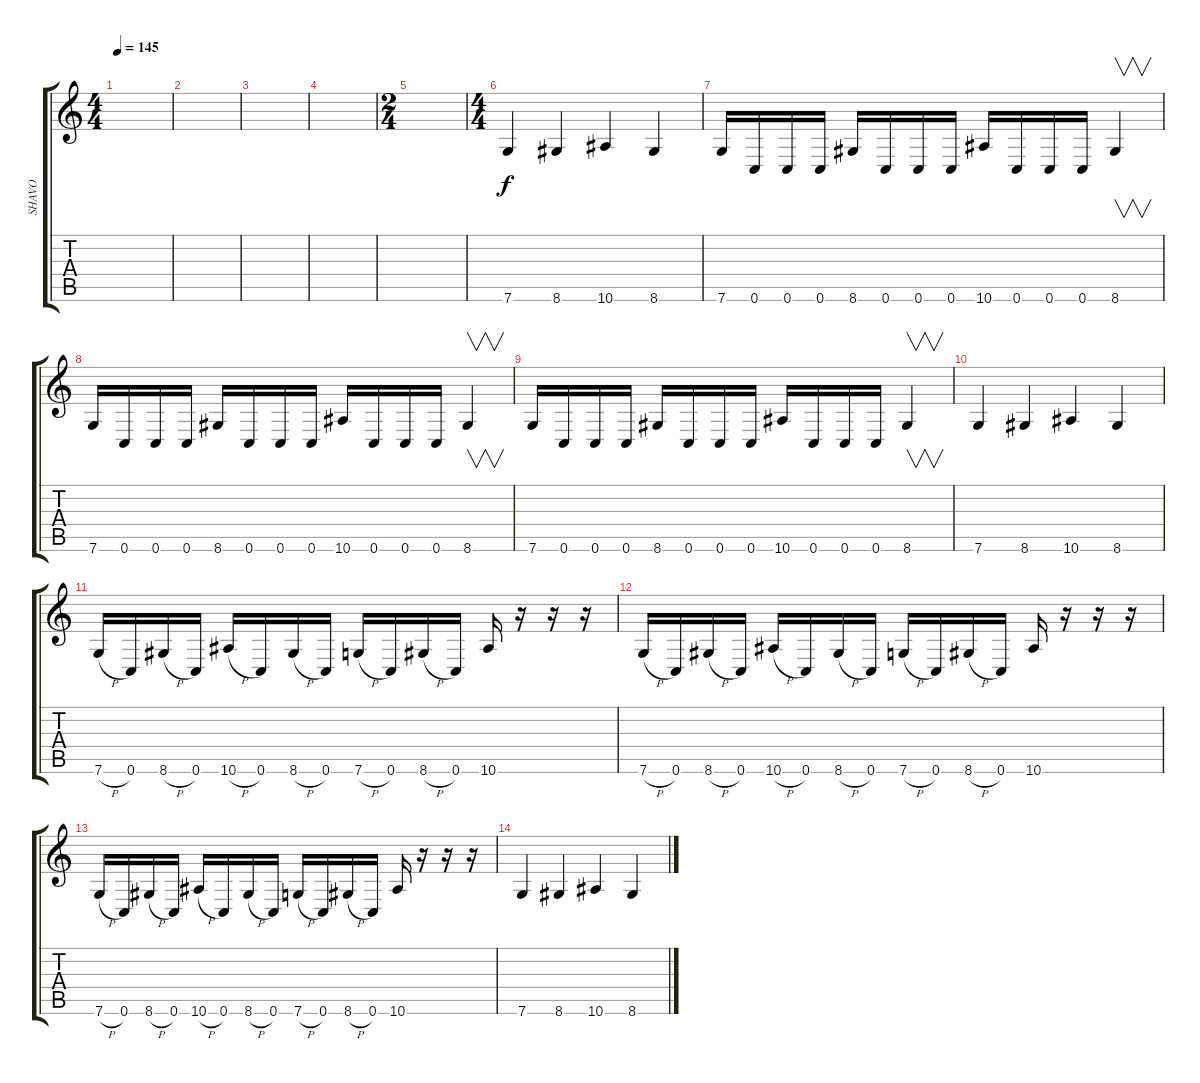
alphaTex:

\track ("SHAVO" "SHAVO") {instrument electricbassfinger}
\staff {score tabs}
\tuning (D4 A3 F3 C3 G2 C2) {hide}
\ts (4 4)
\tempo 145
\clef g2
\ks c
|
|
|
|
\ts (2 4)
|
\ts (4 4)
7.6.4 8.6.4 10.6.4 8.6.4 |
7.6.16 0.6.16 0.6.16 0.6.16 8.6.16 0.6.16 0.6.16 0.6.16 10.6.16 0.6.16 0.6.16 0.6.16 8.6.4{v} |
7.6.16 0.6.16 0.6.16 0.6.16 8.6.16 0.6.16 0.6.16 0.6.16 10.6.16 0.6.16 0.6.16 0.6.16 8.6.4{v} |
7.6.16 0.6.16 0.6.16 0.6.16 8.6.16 0.6.16 0.6.16 0.6.16 10.6.16 0.6.16 0.6.16 0.6.16 8.6.4{v} |
7.6.4 8.6.4 10.6.4 8.6.4 |
7.6{h}.16 0.6.16 8.6{h}.16 0.6.16 10.6{h}.16 0.6.16 8.6{h}.16 0.6.16 7.6{h}.16 0.6.16 8.6{h}.16 0.6.16 10.6.16 r.16 r.16 r.16 |
7.6{h}.16 0.6.16 8.6{h}.16 0.6.16 10.6{h}.16 0.6.16 8.6{h}.16 0.6.16 7.6{h}.16 0.6.16 8.6{h}.16 0.6.16 10.6.16 r.16 r.16 r.16 |
7.6{h}.16 0.6.16 8.6{h}.16 0.6.16 10.6{h}.16 0.6.16 8.6{h}.16 0.6.16 7.6{h}.16 0.6.16 8.6{h}.16 0.6.16 10.6.16 r.16 r.16 r.16 |
7.6.4 8.6.4 10.6.4 8.6.4
